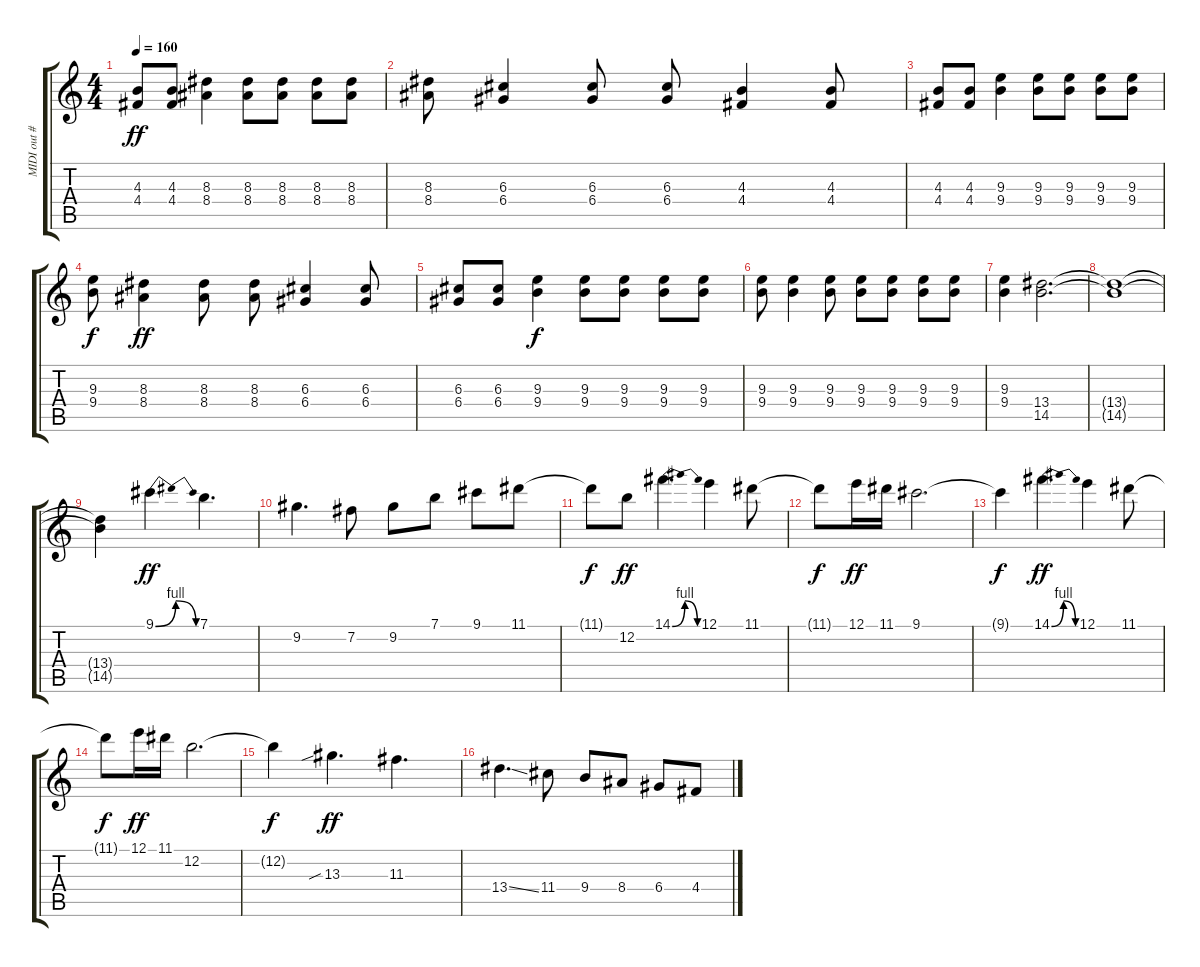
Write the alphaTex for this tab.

\track ("MIDI out #2" "MIDI out #") {instrument overdrivenguitar}
\staff {score tabs}
\tuning (E4 B3 G3 D3 A2 E2) {hide}
\ts (4 4)
\tempo 160
\clef g2
\ks c
(4.3 4.4).8{dy ff} (4.3 4.4).8 (8.3 8.4).4 (8.3 8.4).8 (8.3 8.4).8 (8.3 8.4).8 (8.3 8.4).8 |
(8.3 8.4).8 (6.3 6.4).4 (6.3 6.4).8 (6.3 6.4).8 (4.3 4.4).4 (4.3 4.4).8 |
(4.3 4.4).8 (4.3 4.4).8 (9.3 9.4).4 (9.3 9.4).8 (9.3 9.4).8 (9.3 9.4).8 (9.3 9.4).8 |
(9.3 9.4).8{dy f} (8.3 8.4).4{dy ff} (8.3 8.4).8 (8.3 8.4).8 (6.3 6.4).4 (6.3 6.4).8 |
(6.3 6.4).8 (6.3 6.4).8 (9.3 9.4).4{dy f} (9.3 9.4).8 (9.3 9.4).8 (9.3 9.4).8 (9.3 9.4).8 |
(9.3 9.4).8 (9.3 9.4).4 (9.3 9.4).8 (9.3 9.4).8 (9.3 9.4).8 (9.3 9.4).8 (9.3 9.4).8 |
(9.3 9.4).4 (13.4 14.5).2{d} |
(13.4{t} 14.5{t}).1 |
(13.4{t} 14.5{t}).4 9.1{be (bendrelease 0 0 30 4 30 4 60 0)}.4{d dy ff instrument distortionguitar} 7.1.4{d} |
9.2.4{d} 7.2.8 9.2.8 7.1.8 9.1.8 11.1.8 |
11.1{t}.8{dy f} 12.2.8{dy ff} 14.1{be (bendrelease 0 0 30 4 30 4 60 0)}.4{d} 12.1.4 11.1.8 |
11.1{t}.8{dy f} 12.1.16{dy ff} 11.1.16 9.1.2{d} |
9.1{t}.4{dy f} 14.1{be (bendrelease 0 0 30 4 30 4 60 0)}.4{d dy ff} 12.1.4 11.1.8 |
11.1{t}.8{dy f} 12.1.16{dy ff} 11.1.16 12.2.2{d} |
12.2{t}.4{dy f} 13.3{sib}.4{d dy ff} 11.3.4{d} |
13.4{ss}.4{d} 11.4.8 9.4.8 8.4.8 6.4.8 4.4.8
